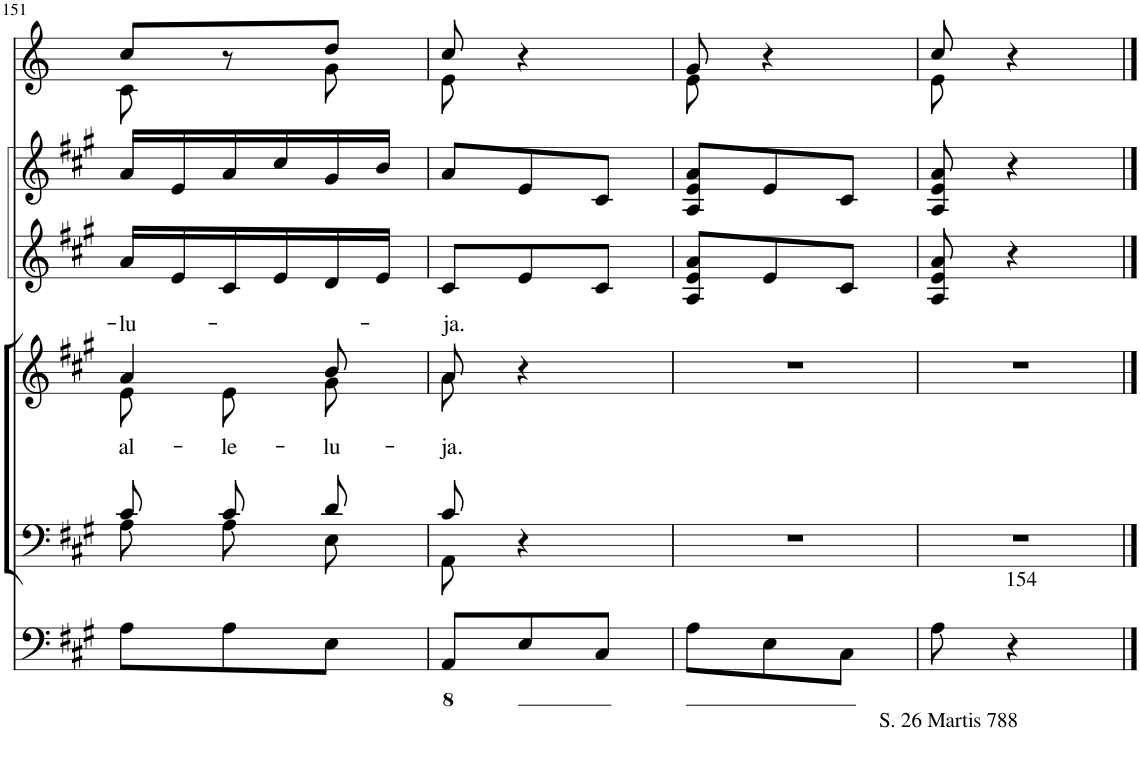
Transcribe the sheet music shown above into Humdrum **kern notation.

**kern	**kern	**kern	**text	**kern	**kern	**kern
*part6	*part5	*part4	*part4	*part3	*part2	*part1
*staff6	*staff5	*staff4	*staff4	*staff3	*staff2	*staff1
*I"Organ	*I"Voice	*I"Voice	*	*I"Violin	*I"Violini	*I"Corni in A
*	*	*	*	*I'Vln	*I'Vln	*
!!LO:PB:g=z
*clefF4	*clefF4	*clefG2	*	*clefG2	*clefG2	*clefG2
*	*	*	*	*	*	*Trd2c3
*k[f#c#g#]	*k[f#c#g#]	*k[f#c#g#]	*	*k[f#c#g#]	*k[f#c#g#]	*k[]
*M3/8	*M3/8	*M3/8	*	*M3/8	*M3/8	*M3/8
=151	=151	=151	=151	=151	=151	=151
*	*^	*	*	*	*	*
!	!	!	!	!LO:LY:a	!	!	!
*	*	*	*^	*	*	*	*
!	!	!	!	!	!LO:LY:b	!	!	!
*	*	*	*	*	*	*	*	*^
8A\L	8c#/L	8A\L	4a/	8e\L	al-	16a/LL	16a/LL	8cc/L	8c\
.	.	.	.	.	.	16e/	16e/	.	.
!	!	!	!	!	!LO:LY:b	!	!	!	!
8A\	8c#/	8A\	.	8e\	-le-	16c#/	16a/	8r	8ryy
.	.	.	.	.	.	16e/	16cc#/	.	.
!	!	!	!	!	!LO:LY:b	!	!	!	!
8E\J	8d/J	8E\J	8b/	8g#\J	-lu-	16d/	16g#/	8dd/J	8g\
.	.	.	.	.	.	16e/JJ	16b/JJ	.	.
=152	=152	=152	=152	=152	=152	=152	=152	=152	=152
!	!	!	!	!	!LO:LY:a	!	!	!	!
!	!	!	!	!	!LO:LY:b	!	!	!	!
8AA/L	8c#/	8AA\	8a/	8a\	-ja.	8c#/L	8a/L	8cc/	8e\
8E/	4r	4ryy	4r	4ryy	.	8e/	8e/	4r	4ryy
8C#/J	.	.	.	.	.	8c#/J	8c#/J	.	.
*	*v	*v	*	*	*	*	*	*	*
*	*	*v	*v	*	*	*	*	*
=153	=153	=153	=153	=153	=153	=153	=153
8A\L	4.r	4.r	.	8A/ 8e/ 8a/L	8A/ 8e/ 8a/L	8g/	8e\
8E\	.	.	.	8e/	8e/	4r	4ryy
8C#\J	.	.	.	8c#/J	8c#/J	.	.
=154	=154	=154	=154	=154	=154	=154	=154
!LO:TX:b:t=S. 26 Martis 788	!	!	!	!	!	!	!
8A\	4.r	4.r	.	8A/ 8e/ 8a/	8A/ 8e/ 8a/	8cc/	8e\
!LO:TX:a:t=154	!	!	!	!	!	!	!
4r	.	.	.	4r	4r	4r	4ryy
*	*	*	*	*	*	*v	*v
==	==	==	==	==	==	==
*-	*-	*-	*-	*-	*-	*-
